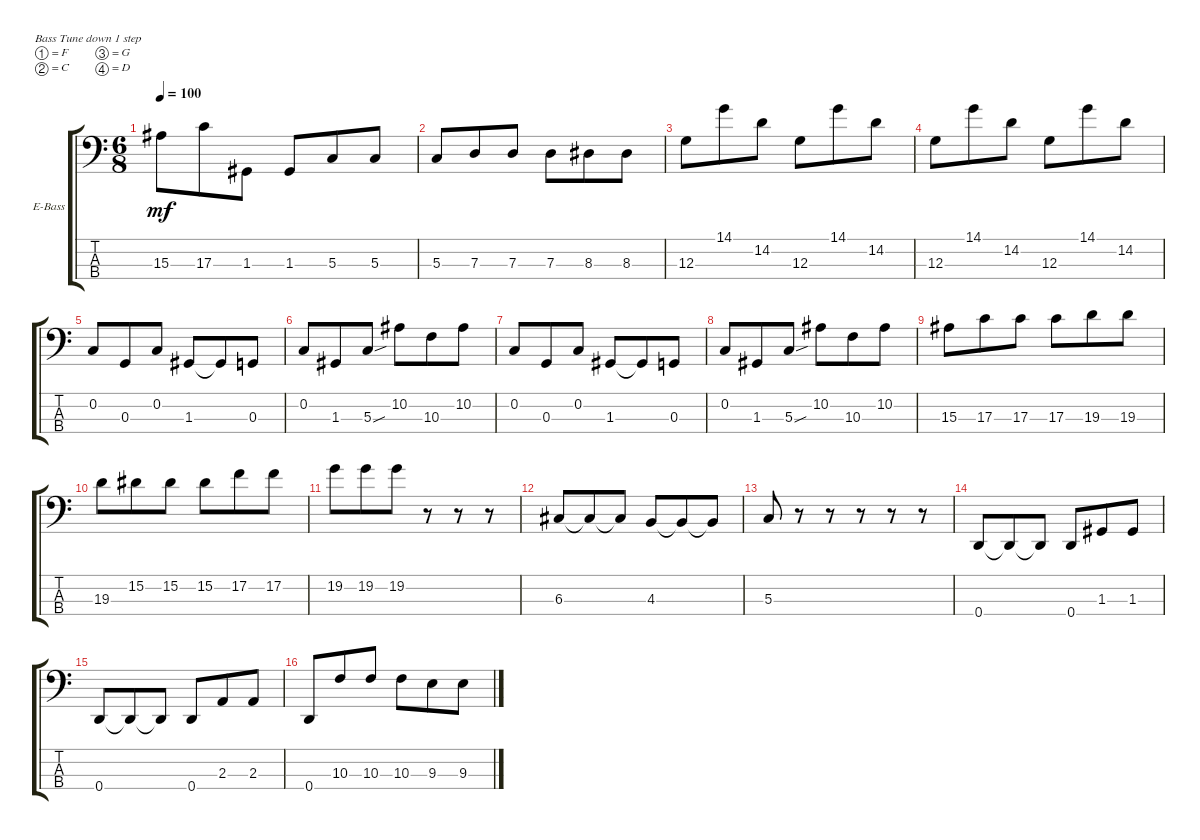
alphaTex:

\defaultSystemsLayout 4
\bracketExtendMode groupsimilarinstruments
\firstSystemTrackNameOrientation horizontal
\otherSystemsTrackNameOrientation horizontal
\track ("Bass" "E-Bass") {instrument electricbassfinger}
\staff {score tabs}
\tuning (F2 C2 G1 D1)
\ts (6 8)
\tempo 100
\clef f4
\ks c
15.3.8{dy mf} 17.3.8 1.3.8 1.3.8 5.3.8 5.3.8 |
5.3.8 7.3.8 7.3.8 7.3.8 8.3.8 8.3.8 |
12.3.8 14.1.8 14.2.8 12.3.8 14.1.8 14.2.8 |
12.3.8 14.1.8 14.2.8 12.3.8 14.1.8 14.2.8 |
0.2.8 0.3.8 0.2.8 1.3.8 1.3{t}.8 0.3.8 |
0.2.8 1.3.8 5.3{sou}.8 10.2.8 10.3.8 10.2.8 |
0.2.8 0.3.8 0.2.8 1.3.8 1.3{t}.8 0.3.8 |
0.2.8 1.3.8 5.3{sou}.8 10.2.8 10.3.8 10.2.8 |
15.3.8 17.3.8 17.3.8 17.3.8 19.3.8 19.3.8 |
19.3.8 15.2.8 15.2.8 15.2.8 17.2.8 17.2.8 |
19.2.8 19.2.8 19.2.8 r.8 r.8 r.8 |
6.3.8 6.3{t}.8 6.3{t}.8 4.3.8 4.3{t}.8 4.3{t}.8 |
5.3.8 r.8 r.8 r.8 r.8 r.8 |
0.4.8 0.4{t}.8 0.4{t}.8 0.4.8 1.3.8 1.3.8 |
0.4.8 0.4{t}.8 0.4{t}.8 0.4.8 2.3.8 2.3.8 |
0.4.8 10.3.8 10.3.8 10.3.8 9.3.8 9.3.8
